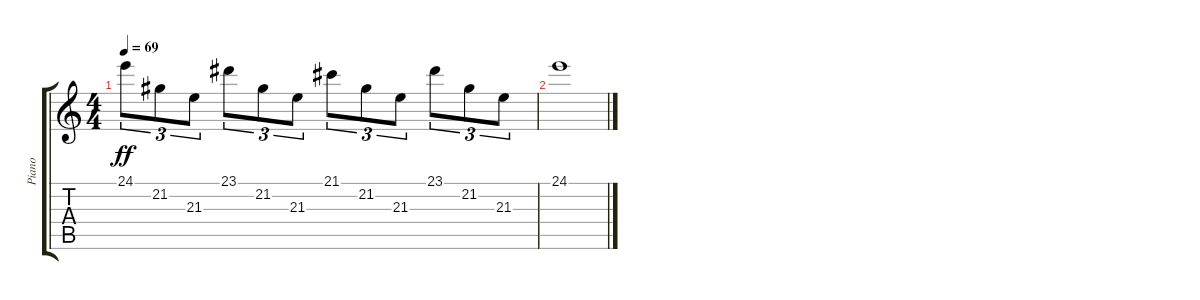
\track ("Piano" "Piano") {instrument acousticgrandpiano}
\staff {score tabs}
\tuning (E4 B3 G3 D3 A2 E2) {hide}
\ts (4 4)
\tempo 69
\clef g2
\ks c
24.1.8{tu (3 2) dy ff} 21.2.8{tu (3 2)} 21.3.8{tu (3 2)} 23.1.8{tu (3 2)} 21.2.8{tu (3 2)} 21.3.8{tu (3 2)} 21.1.8{tu (3 2)} 21.2.8{tu (3 2)} 21.3.8{tu (3 2)} 23.1.8{tu (3 2)} 21.2.8{tu (3 2)} 21.3.8{tu (3 2)} |
24.1.1
